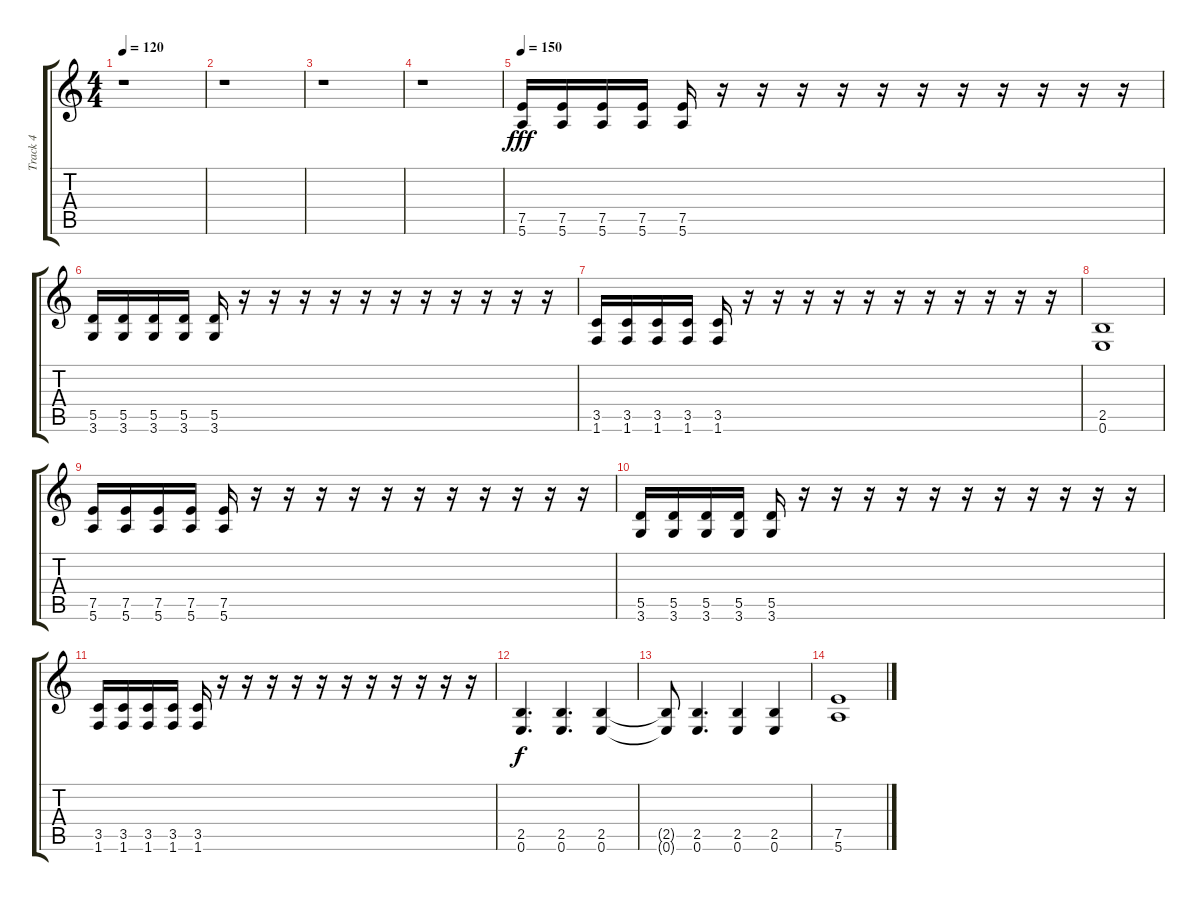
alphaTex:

\track ("Track 4" "Track 4") {instrument distortionguitar}
\staff {score tabs}
\tuning (E4 B3 G3 D3 A2 E2) {hide}
\ts (4 4)
\tempo 120
\clef g2
\ks c
r.1{dy fff} |
r.1 |
r.1 |
r.1 |
\tempo 150
(7.5 5.6).16 (7.5 5.6).16 (7.5 5.6).16 (7.5 5.6).16 (7.5 5.6).16 r.16 r.16 r.16 r.16 r.16 r.16 r.16 r.16 r.16 r.16 r.16 |
(5.5 3.6).16 (5.5 3.6).16 (5.5 3.6).16 (5.5 3.6).16 (5.5 3.6).16 r.16 r.16 r.16 r.16 r.16 r.16 r.16 r.16 r.16 r.16 r.16 |
(3.5 1.6).16 (3.5 1.6).16 (3.5 1.6).16 (3.5 1.6).16 (3.5 1.6).16 r.16 r.16 r.16 r.16 r.16 r.16 r.16 r.16 r.16 r.16 r.16 |
(2.5 0.6).1 |
(7.5 5.6).16 (7.5 5.6).16 (7.5 5.6).16 (7.5 5.6).16 (7.5 5.6).16 r.16 r.16 r.16 r.16 r.16 r.16 r.16 r.16 r.16 r.16 r.16 |
(5.5 3.6).16 (5.5 3.6).16 (5.5 3.6).16 (5.5 3.6).16 (5.5 3.6).16 r.16 r.16 r.16 r.16 r.16 r.16 r.16 r.16 r.16 r.16 r.16 |
(3.5 1.6).16 (3.5 1.6).16 (3.5 1.6).16 (3.5 1.6).16 (3.5 1.6).16 r.16 r.16 r.16 r.16 r.16 r.16 r.16 r.16 r.16 r.16 r.16 |
(2.5 0.6).4{d dy f} (2.5 0.6).4{d} (2.5 0.6).4 |
(2.5{t} 0.6{t}).8 (2.5 0.6).4{d} (2.5 0.6).4 (2.5 0.6).4 |
(7.5 5.6).1
